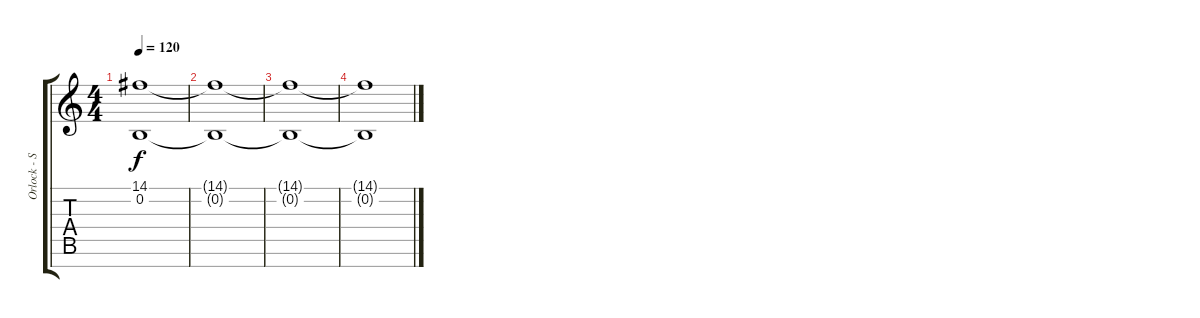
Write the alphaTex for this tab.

\track ("Orlock - Synth" "Orlock - S") {instrument choiraahs}
\staff {score tabs}
\tuning (E4 B3 G3 D3 A2 E2 B1) {hide}
\ts (4 4)
\tempo 120
\clef g2
\ks c
(14.1{t} 0.2{t}).1{dy f} |
(14.1{t} 0.2{t}).1 |
(14.1{t} 0.2{t}).1 |
(14.1{t} 0.2{t}).1
